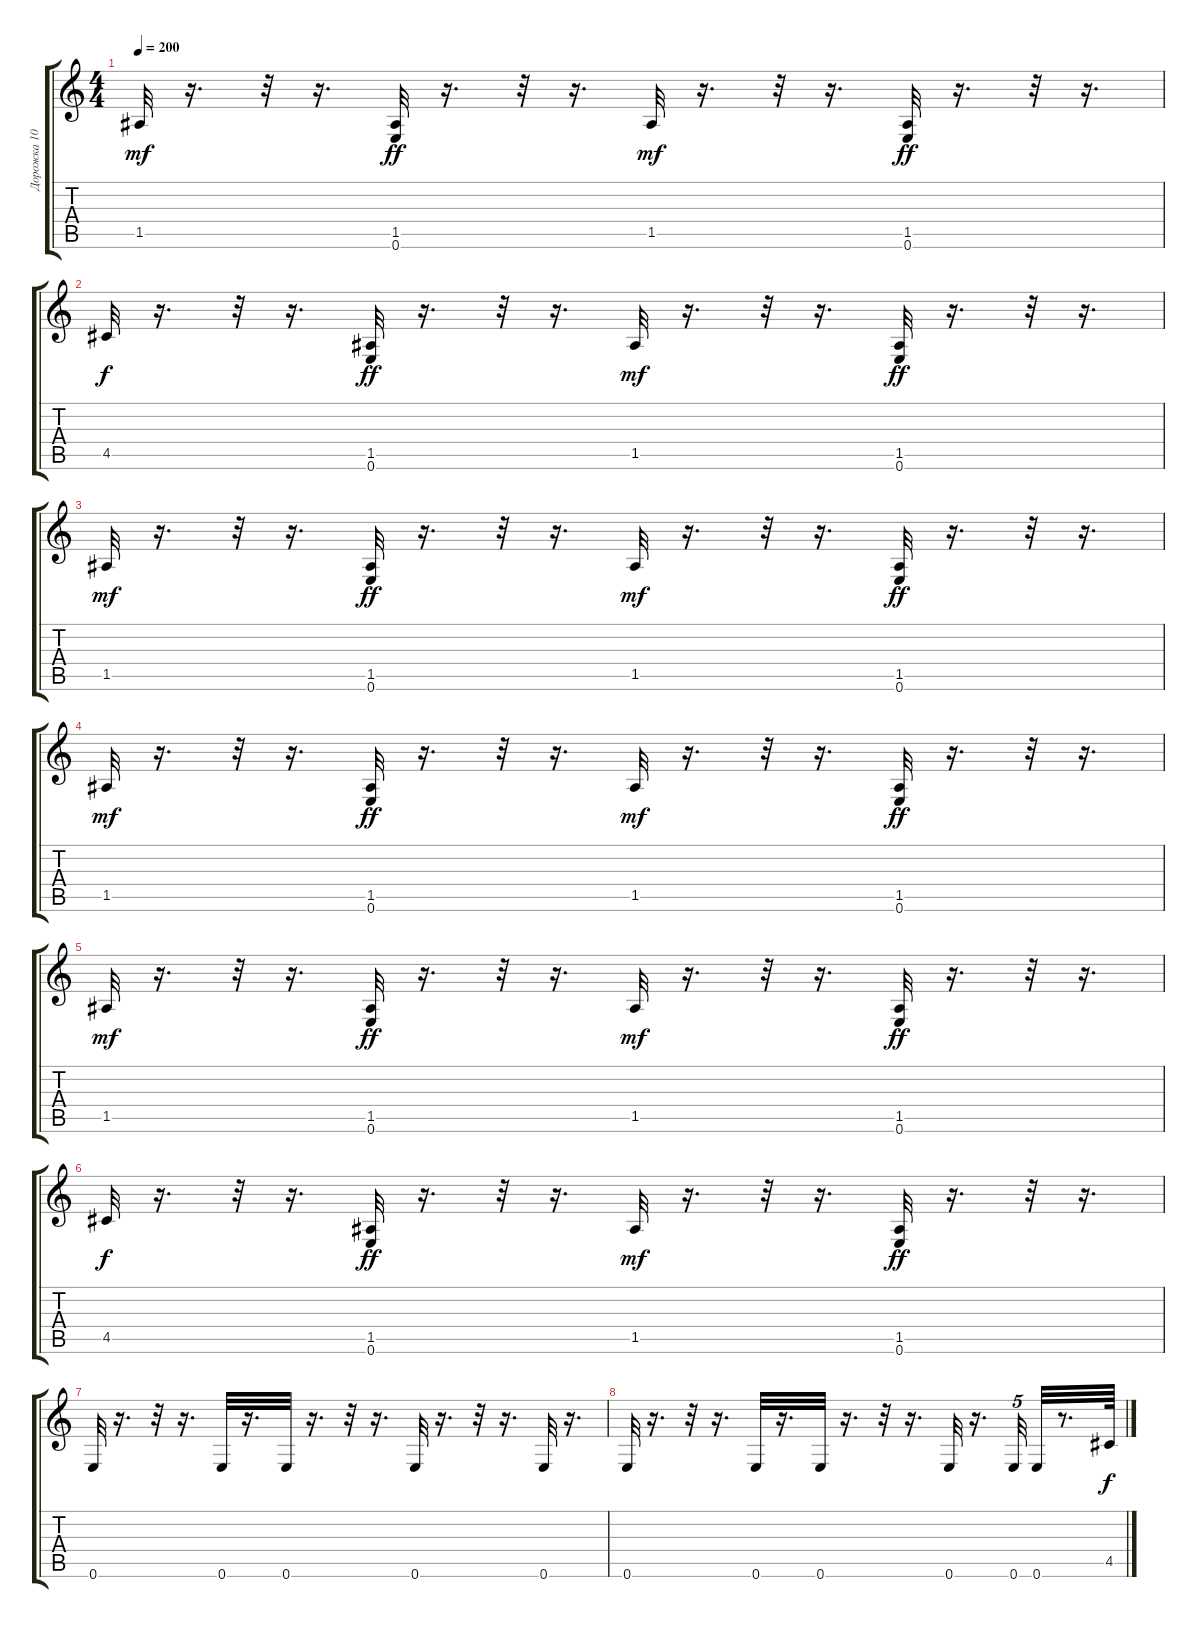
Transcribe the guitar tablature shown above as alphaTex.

\track ("Дорожка 10" "Дорожка 10") {instrument acousticguitarnylon}
\staff {score tabs}
\tuning (E4 B3 G3 D3 A2 E2) {hide}
\ts (4 4)
\tempo 200
\clef g2
\ks c
1.5.32{dy mf} r.16{d} r.32 r.16{d} (1.5 0.6).32{dy ff} r.16{d} r.32 r.16{d} 1.5.32{dy mf} r.16{d} r.32 r.16{d} (1.5 0.6).32{dy ff} r.16{d} r.32 r.16{d} |
4.5.32{dy f} r.16{d} r.32 r.16{d} (1.5 0.6).32{dy ff} r.16{d} r.32 r.16{d} 1.5.32{dy mf} r.16{d} r.32 r.16{d} (1.5 0.6).32{dy ff} r.16{d} r.32 r.16{d} |
1.5.32{dy mf} r.16{d} r.32 r.16{d} (1.5 0.6).32{dy ff} r.16{d} r.32 r.16{d} 1.5.32{dy mf} r.16{d} r.32 r.16{d} (1.5 0.6).32{dy ff} r.16{d} r.32 r.16{d} |
1.5.32{dy mf} r.16{d} r.32 r.16{d} (1.5 0.6).32{dy ff} r.16{d} r.32 r.16{d} 1.5.32{dy mf} r.16{d} r.32 r.16{d} (1.5 0.6).32{dy ff} r.16{d} r.32 r.16{d} |
1.5.32{dy mf} r.16{d} r.32 r.16{d} (1.5 0.6).32{dy ff} r.16{d} r.32 r.16{d} 1.5.32{dy mf} r.16{d} r.32 r.16{d} (1.5 0.6).32{dy ff} r.16{d} r.32 r.16{d} |
4.5.32{dy f} r.16{d} r.32 r.16{d} (1.5 0.6).32{dy ff} r.16{d} r.32 r.16{d} 1.5.32{dy mf} r.16{d} r.32 r.16{d} (1.5 0.6).32{dy ff} r.16{d} r.32 r.16{d} |
0.6.32 r.16{d} r.32 r.16{d} 0.6.32 r.16{d} 0.6.32 r.16{d} r.32 r.16{d} 0.6.32 r.16{d} r.32 r.16{d} 0.6.32 r.16{d} |
0.6.32 r.16{d} r.32 r.16{d} 0.6.32 r.16{d} 0.6.32 r.16{d} r.32 r.16{d} 0.6.32 r.16{d} 0.6.32{tu (5 4)} 0.6.32 r.8{d} 4.5.64{dy f}
